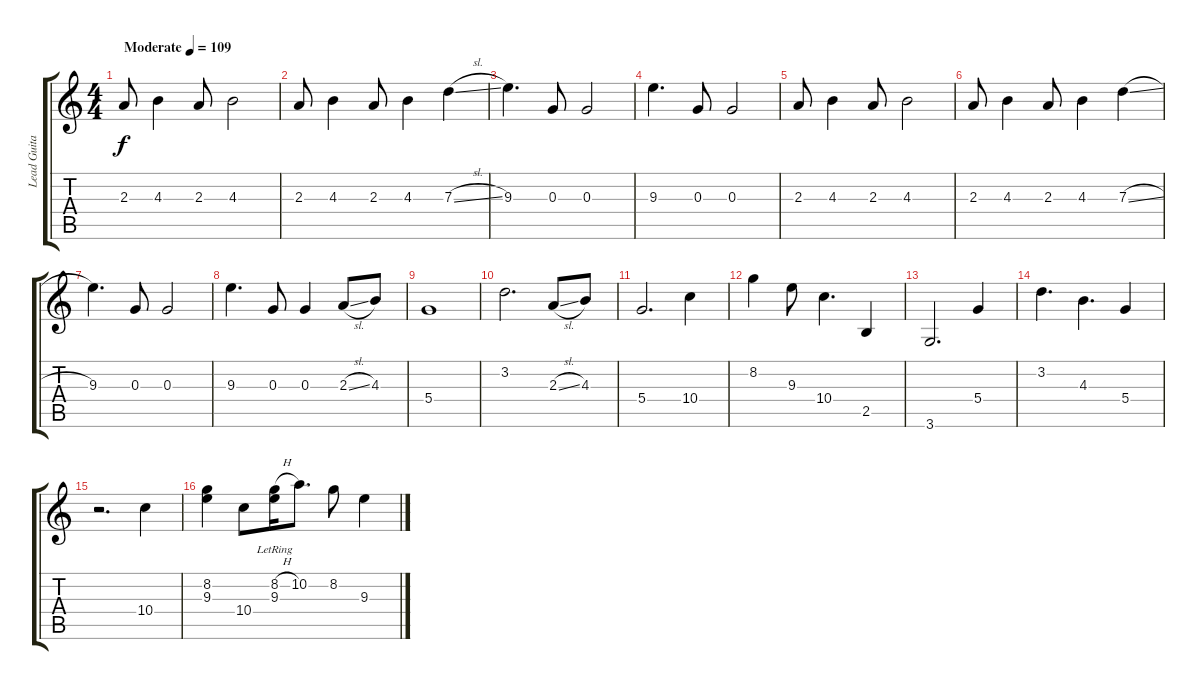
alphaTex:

\track ("Lead Guitar 2" "Lead Guita") {instrument electricguitarclean}
\staff {score tabs}
\tuning (E4 B3 G3 D3 A2 E2) {hide}
\ts (4 4)
\tempo (109 "Moderate")
\clef g2
\ks c
2.3.8{dy f instrument electricguitarclean} 4.3.4 2.3.8 4.3.2 |
2.3.8 4.3.4 2.3.8 4.3.4 7.3{sl}.4 |
9.3.4{d} 0.3.8 0.3.2 |
9.3.4{d} 0.3.8 0.3.2 |
2.3.8 4.3.4 2.3.8 4.3.2 |
2.3.8 4.3.4 2.3.8 4.3.4 7.3{sl}.4 |
9.3.4{d} 0.3.8 0.3.2 |
9.3.4{d} 0.3.8 0.3.4 2.3{sl}.8 4.3.8 |
5.4.1 |
3.2.2{d} 2.3{sl}.8 4.3.8 |
5.4.2{d} 10.4.4 |
8.2.4 9.3.8 10.4.4{d} 2.5.4 |
3.6.2{d} 5.4.4 |
3.2.4{d} 4.3.4{d} 5.4.4 |
r.2{d} 10.4.4 |
(8.2 9.3).4 10.4.8 (8.2{h lr} 9.3).16 10.2.8{d} 8.2.8 9.3.4
